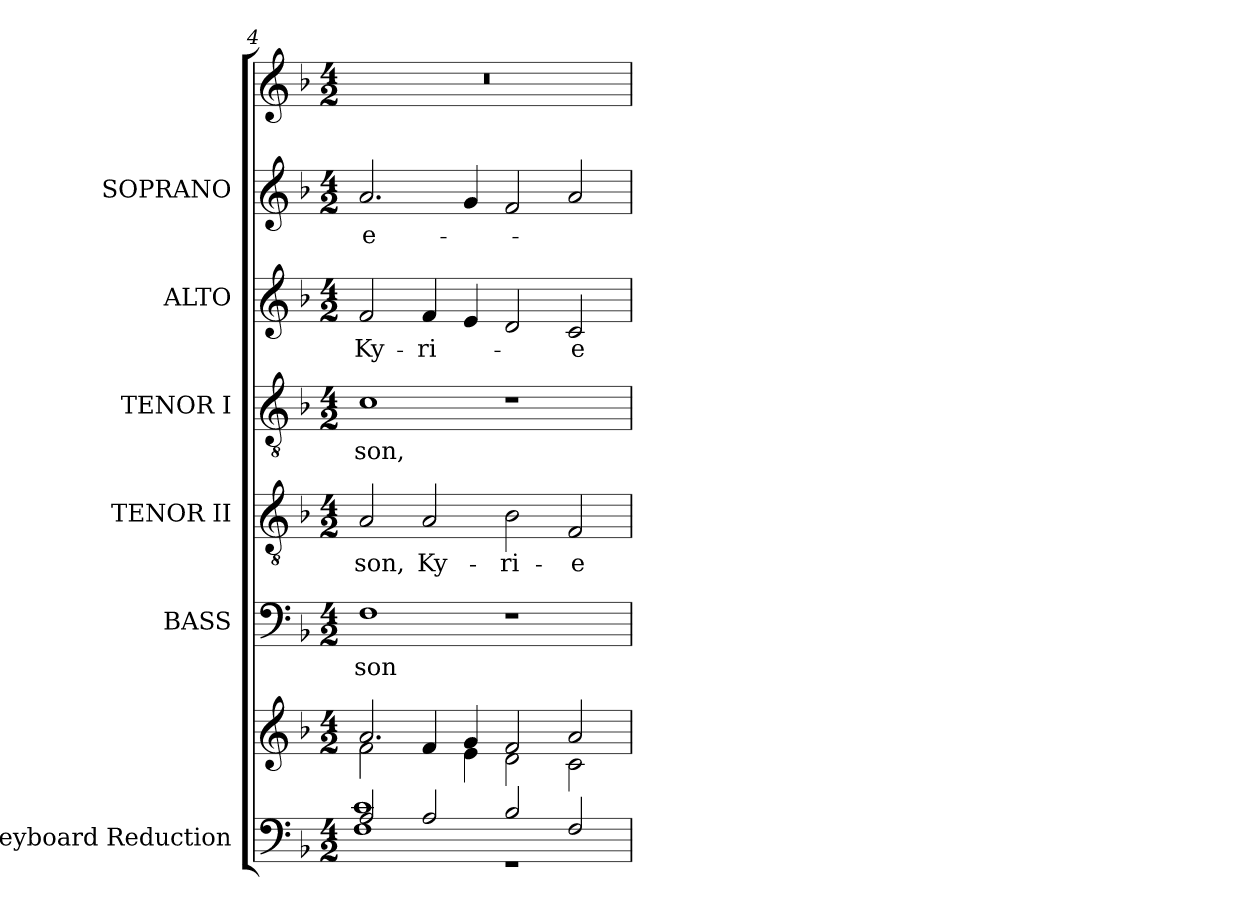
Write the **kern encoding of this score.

**kern	**kern	**kern	**text	**kern	**text	**kern	**text	**kern	**text	**kern	**text	**kern
*part7	*part7	*part6	*part6	*part5	*part5	*part4	*part4	*part3	*part3	*part2	*part2	*part1
*staff8	*staff7	*staff6	*staff6	*staff5	*staff5	*staff4	*staff4	*staff3	*staff3	*staff2	*staff2	*staff1
*I"Keyboard Reduction	*	*I"BASS	*	*I"TENOR II	*	*I"TENOR I	*	*I"ALTO	*	*I"SOPRANO	*	*
*I'Reduc.	*	*I'B.	*	*I'T. II	*	*I'T. I	*	*I'A.	*	*I'S.	*	*
*clefF4	*clefG2	*clefF4	*	*clefGv2	*	*clefGv2	*	*clefG2	*	*clefG2	*	*clefG2
*	*	*	*	*ITrd7c12	*	*ITrd7c12	*	*	*	*	*	*
*k[b-]	*k[b-]	*k[b-]	*	*k[b-]	*	*k[b-]	*	*k[b-]	*	*k[b-]	*	*k[b-]
*F:	*F:	*F:	*	*F:	*	*F:	*	*F:	*	*F:	*	*F:
*M4/2	*M4/2	*M4/2	*	*M4/2	*	*M4/2	*	*M4/2	*	*M4/2	*	*M4/2
=4	=4	=4	=4	=4	=4	=4	=4	=4	=4	=4	=4	=4
*^	*^	*	*	*	*	*	*	*	*	*	*	*
!	!	!	!	!	!LO:LY:b:color=#000000	!	!	!	!	!	!	!	!	!
!	!	!	!	!	!	!	!LO:LY:b:color=#000000	!	!	!	!	!	!	!
!	!	!	!	!	!	!	!	!	!LO:LY:b:color=#000000	!	!	!	!	!
!	!	!	!	!	!	!	!	!	!	!	!LO:LY:b:color=#000000	!	!	!
!	!	!	!	!	!	!	!	!	!	!	!	!	!LO:LY:b:color=#000000	!LO:N:vis=1
2Ai/	1Fi 1ci	2.ai/	2fi\	1Fi	son	2AAi/	-son,	1Ci	-son,	2fi/	Ky-	2.ai/	e-	0r
!	!	!	!	!	!	!	!LO:LY:b:color=#000000	!	!	!	!	!	!	!
!	!	!	!	!	!	!	!	!	!	!	!LO:LY:b:color=#000000	!	!	!
2Ai/	.	.	4fi/	.	.	2AAi/	Ky-	.	.	4fi/	-ri-	.	.	.
.	.	4gi/	4ei\	.	.	.	.	.	.	4ei/	.	4gi/	.	.
!	!	!	!	!	!	!	!LO:LY:b:color=#000000	!	!	!	!	!	!	!
2B-i/	1r	2fi/	2di\	1r	.	2BB-i\	-ri-	1r	.	2di/	.	2fi/	.	.
!	!	!	!	!	!	!	!LO:LY:b:color=#000000	!	!	!	!	!	!	!
!	!	!	!	!	!	!	!	!	!	!	!LO:LY:b:color=#000000	!	!	!
2Fi/	.	2ai/	2ci\	.	.	2FFi/	-e	.	.	2ci/	-e	2ai/	.	.
*v	*v	*	*	*	*	*	*	*	*	*	*	*	*	*
*	*v	*v	*	*	*	*	*	*	*	*	*	*	*
=	=	=	=	=	=	=	=	=	=	=	=	=
*-	*-	*-	*-	*-	*-	*-	*-	*-	*-	*-	*-	*-
